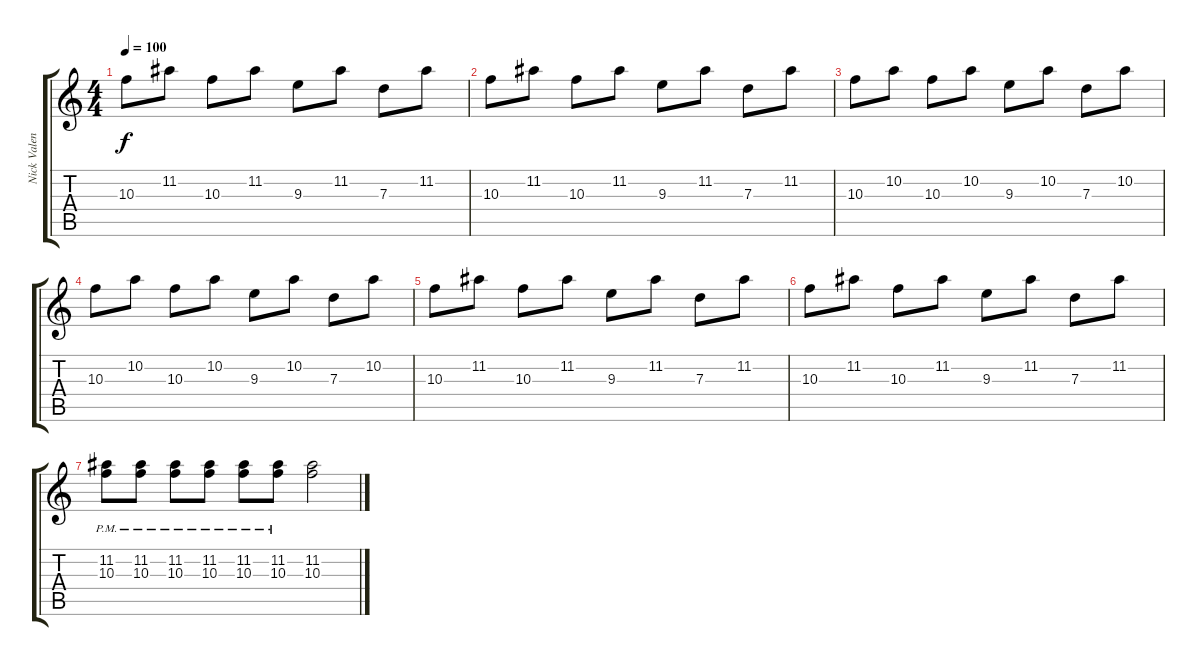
\track ("Nick Valensi" "Nick Valen") {instrument overdrivenguitar}
\staff {score tabs}
\tuning (E4 B3 G3 D3 A2 E2) {hide}
\ts (4 4)
\tempo 100
\clef g2
\ks c
10.3.8{dy f} 11.2.8 10.3.8 11.2.8 9.3.8 11.2.8 7.3.8 11.2.8 |
10.3.8 11.2.8 10.3.8 11.2.8 9.3.8 11.2.8 7.3.8 11.2.8 |
10.3.8 10.2.8 10.3.8 10.2.8 9.3.8 10.2.8 7.3.8 10.2.8 |
10.3.8 10.2.8 10.3.8 10.2.8 9.3.8 10.2.8 7.3.8 10.2.8 |
10.3.8 11.2.8 10.3.8 11.2.8 9.3.8 11.2.8 7.3.8 11.2.8 |
10.3.8 11.2.8 10.3.8 11.2.8 9.3.8 11.2.8 7.3.8 11.2.8 |
(11.2{pm} 10.3{pm}).8 (11.2{pm} 10.3{pm}).8 (11.2{pm} 10.3{pm}).8 (11.2{pm} 10.3{pm}).8 (11.2{pm} 10.3{pm}).8 (11.2{pm} 10.3{pm}).8 (11.2 10.3).2
